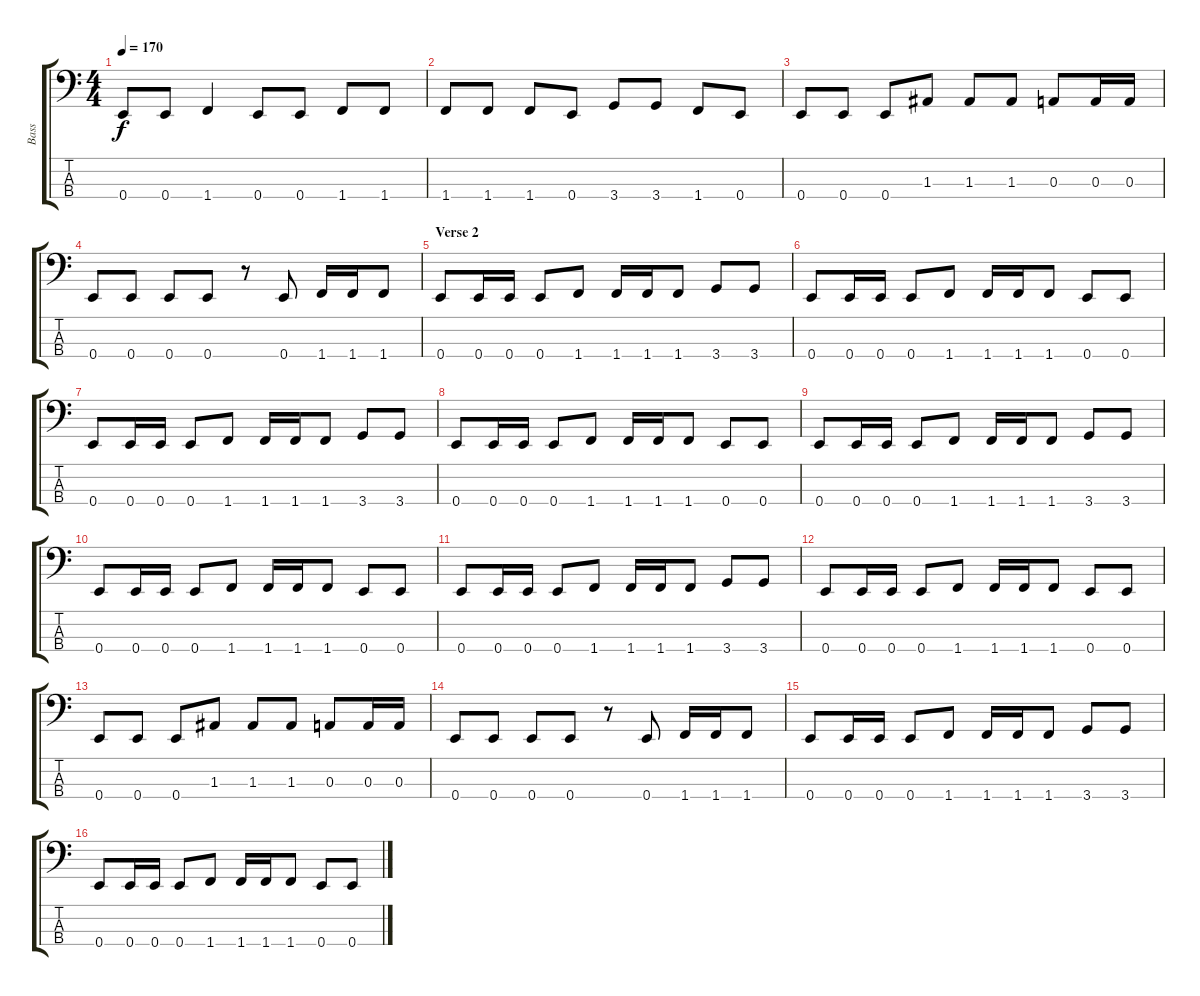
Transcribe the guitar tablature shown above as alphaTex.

\track ("Bass" "Bass") {instrument electricbasspick}
\staff {score tabs}
\tuning (G2 D2 A1 E1) {hide}
\ts (4 4)
\tempo 170
\clef f4
\ks c
0.4.8{dy f} 0.4.8 1.4.4 0.4.8 0.4.8 1.4.8 1.4.8 |
1.4.8 1.4.8 1.4.8 0.4.8 3.4.8 3.4.8 1.4.8 0.4.8 |
0.4.8 0.4.8 0.4.8 1.3.8 1.3.8 1.3.8 0.3.8 0.3.16 0.3.16 |
0.4.8 0.4.8 0.4.8 0.4.8 r.8 0.4.8 1.4.16 1.4.16 1.4.8 |
\section ("" "Verse 2")
0.4.8 0.4.16 0.4.16 0.4.8 1.4.8 1.4.16 1.4.16 1.4.8 3.4.8 3.4.8 |
0.4.8 0.4.16 0.4.16 0.4.8 1.4.8 1.4.16 1.4.16 1.4.8 0.4.8 0.4.8 |
0.4.8 0.4.16 0.4.16 0.4.8 1.4.8 1.4.16 1.4.16 1.4.8 3.4.8 3.4.8 |
0.4.8 0.4.16 0.4.16 0.4.8 1.4.8 1.4.16 1.4.16 1.4.8 0.4.8 0.4.8 |
0.4.8 0.4.16 0.4.16 0.4.8 1.4.8 1.4.16 1.4.16 1.4.8 3.4.8 3.4.8 |
0.4.8 0.4.16 0.4.16 0.4.8 1.4.8 1.4.16 1.4.16 1.4.8 0.4.8 0.4.8 |
0.4.8 0.4.16 0.4.16 0.4.8 1.4.8 1.4.16 1.4.16 1.4.8 3.4.8 3.4.8 |
0.4.8 0.4.16 0.4.16 0.4.8 1.4.8 1.4.16 1.4.16 1.4.8 0.4.8 0.4.8 |
0.4.8 0.4.8 0.4.8 1.3.8 1.3.8 1.3.8 0.3.8 0.3.16 0.3.16 |
0.4.8 0.4.8 0.4.8 0.4.8 r.8 0.4.8 1.4.16 1.4.16 1.4.8 |
0.4.8 0.4.16 0.4.16 0.4.8 1.4.8 1.4.16 1.4.16 1.4.8 3.4.8 3.4.8 |
0.4.8 0.4.16 0.4.16 0.4.8 1.4.8 1.4.16 1.4.16 1.4.8 0.4.8 0.4.8
